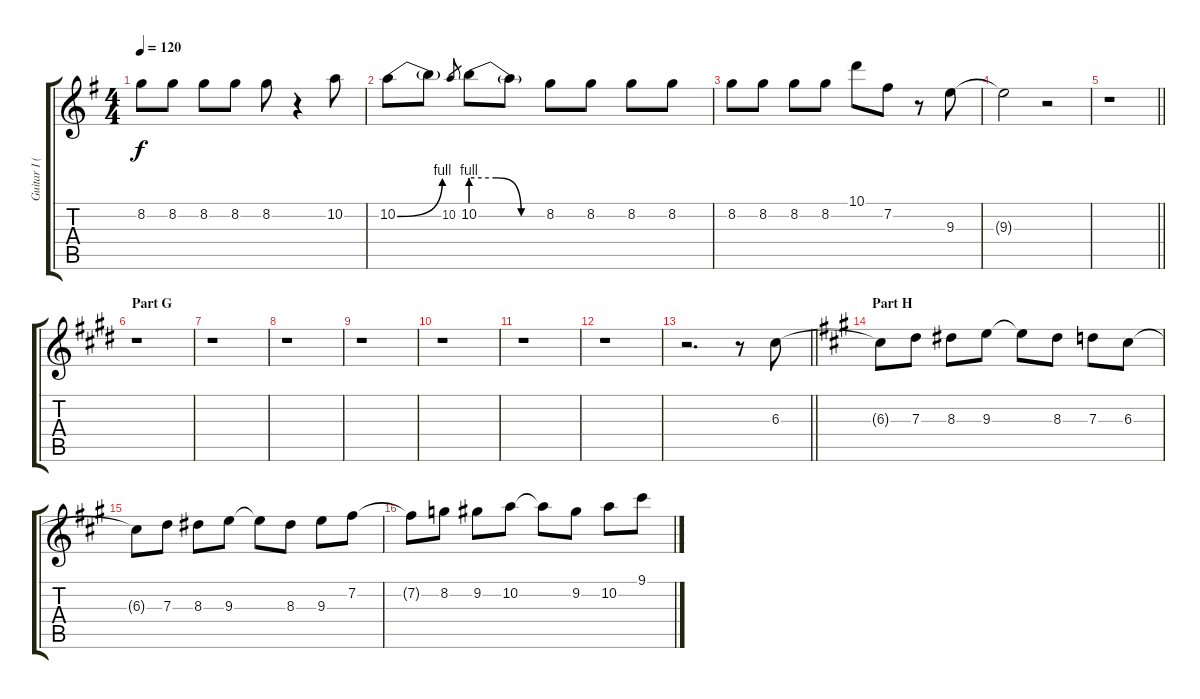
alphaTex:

\track ("Guitar I (Hisashi)" "Guitar I (") {instrument distortionguitar}
\staff {score tabs}
\tuning (E4 B3 G3 D3 A2 E2) {hide}
\ts (4 4)
\tempo 120
\clef g2
\ks g
8.2.8{dy f} 8.2.8 8.2.8 8.2.8 8.2.8 r.4 10.2.8 |
10.2{be (bend 0 0 60 4)}.8 10.2{t}.8 10.2.8{gr} 10.2{be (custom 0 4 20 4 40 0 60 0)}.8 10.2{t}.8 8.2.8 8.2.8 8.2.8 8.2.8 |
8.2.8 8.2.8 8.2.8 8.2.8 10.1.8 7.2.8 r.8 9.3.8 |
9.3{t}.2 r.2 |
\barLineRight lightlight
r.1 |
\section ("" "Part G")
\ks e
r.1 |
r.1 |
r.1 |
r.1 |
r.1 |
r.1 |
r.1 |
\barLineRight lightlight
r.2{d} r.8 6.3.8 |
\section ("" "Part H")
\ks a
6.3{t}.8 7.3.8 8.3.8 9.3.8 9.3{t}.8 8.3.8 7.3.8 6.3.8 |
6.3{t}.8 7.3.8 8.3.8 9.3.8 9.3{t}.8 8.3.8 9.3.8 7.2.8 |
7.2{t}.8 8.2.8 9.2.8 10.2.8 10.2{t}.8 9.2.8 10.2.8 9.1.8
